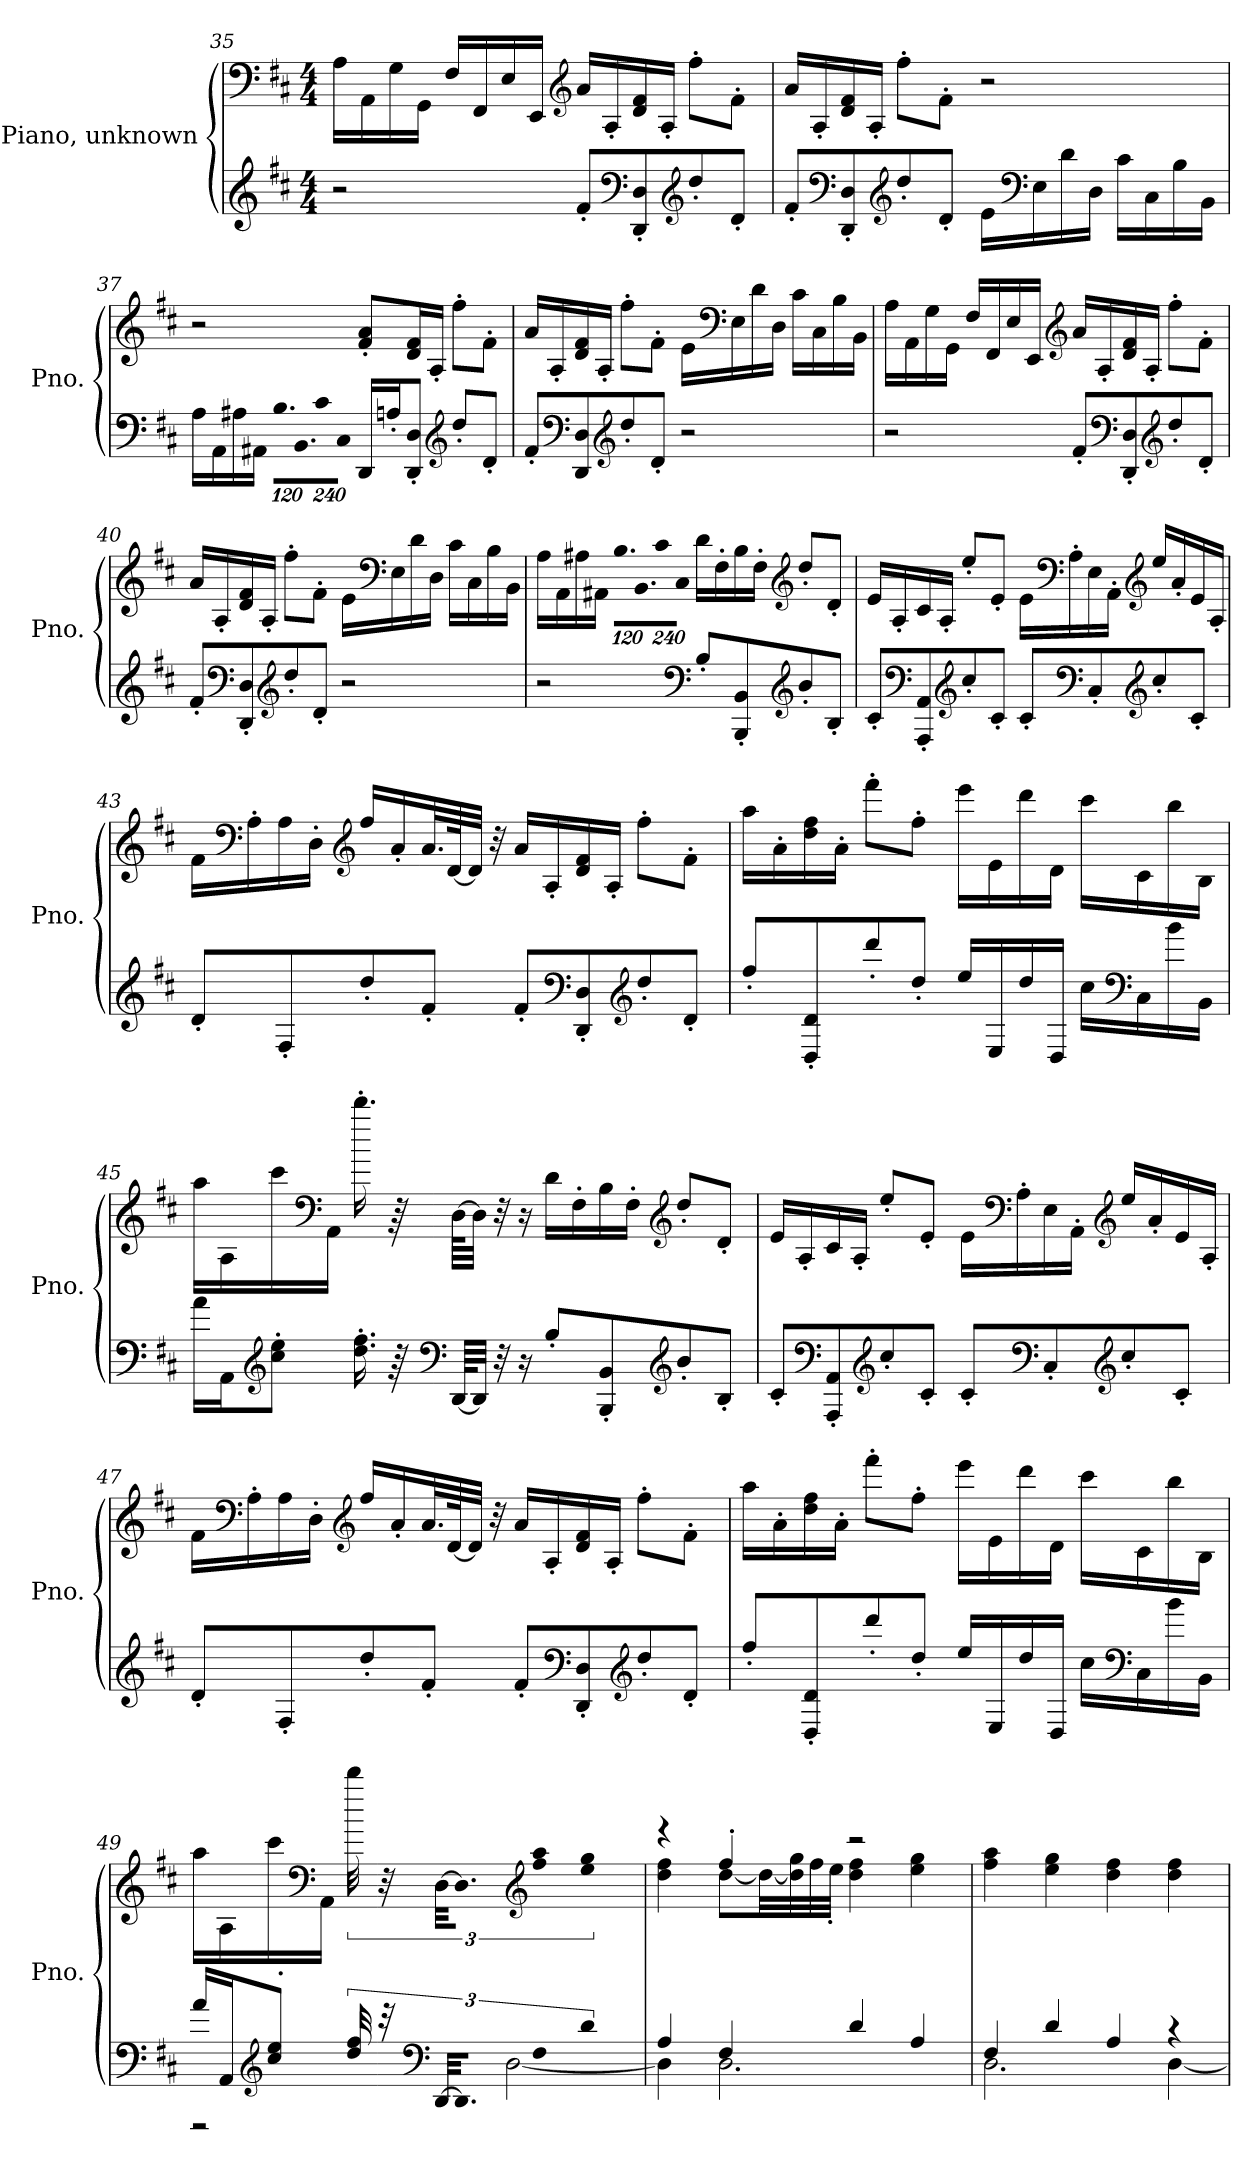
**kern	**kern
*part1	*part1
*staff2	*staff1
*I"Piano, unknown	*
*I'Pno.	*
*clefG2	*clefF4
*k[f#c#]	*k[f#c#]
*M4/4	*M4/4
=35	=35
2r	16A\LL
.	16AA\
.	16G\
.	16GG\JJ
.	16F#/LL
.	16FF#/
.	16E/
.	16EE/JJ
*	*clefG2
8f#'/L	16a/LL
.	16A'/
*clefF4	*
8DD/' 8D/'	16d/ 16f#/
.	16A'/JJ
*clefG2	*
8dd'/	8ff#'\L
8d'/J	8f#'\J
!!LO:LB:g=z
=36	=36
8f#'/L	16a/LL
.	16A'/
*clefF4	*
8DD/' 8D/'	16d/ 16f#/
.	16A'/JJ
*clefG2	*
8dd'/	8ff#'\L
8d'/J	8f#'\J
16e\LL	2r
*clefF4	*
16E\	.
16d\	.
16D\JJ	.
16c#\LL	.
16C#\	.
16B\	.
16BB\JJ	.
=37	=37
16A\LL	2r
16AA\	.
16A#X\	.
16AA#X\JJ	.
*Xbrackettup	*
!LO:N:vis=32.	!
1920%103B\LLL	.
!LO:N:vis=32.	!
1920%103BB\J	.
!LO:N:vis=16	!
1920%137c#\	.
!LO:N:vis=16	!
1920%137C#\JJ	.
16DD/LL	8f#/' 8a/'L
16An'/J	.
8DD/' 8D/'J	16d/ 16f#/L
.	16A'/JJ
*clefG2	*
8dd'/L	8ff#'\L
8d'/J	8f#'\J
!!LO:LB:g=z
=38	=38
8f#'/L	16a/LL
.	16A'/
*clefF4	*
8DD/ 8D/	16d/ 16f#/
.	16A'/JJ
*clefG2	*
8dd'/	8ff#'\L
8d'/J	8f#'\J
2r	16e\LL
*	*clefF4
.	16E\
.	16d\
.	16D\JJ
.	16c#\LL
.	16C#\
.	16B\
.	16BB\JJ
=39	=39
2r	16A\LL
.	16AA\
.	16G\
.	16GG\JJ
.	16F#/LL
.	16FF#/
.	16E/
.	16EE/JJ
*	*clefG2
8f#'/L	16a/LL
.	16A'/
*clefF4	*
8DD/' 8D/'	16d/ 16f#/
.	16A'/JJ
*clefG2	*
8dd'/	8ff#'\L
8d'/J	8f#'\J
!!LO:PB:g=z
=40	=40
8f#'/L	16a/LL
.	16A'/
*clefF4	*
8DD/' 8D/'	16d/ 16f#/
.	16A'/JJ
*clefG2	*
8dd'/	8ff#'\L
8d'/J	8f#'\J
2r	16e\LL
*	*clefF4
.	16E\
.	16d\
.	16D\JJ
.	16c#\LL
.	16C#\
.	16B\
.	16BB\JJ
=41	=41
2r	16A\LL
.	16AA\
.	16A#X\
.	16AA#X\JJ
*	*Xbrackettup
!	!LO:N:vis=32.
.	1920%103B\LLL
!	!LO:N:vis=32.
.	1920%103BB\J
!	!LO:N:vis=16
.	1920%137c#\
!	!LO:N:vis=16
.	1920%137C#\JJ
*clefF4	*
8B'/L	16d\LL
.	16F#'\
8BBB/' 8BB/'	16B\
.	16F#'\JJ
*clefG2	*clefG2
8b'/	8dd'/L
8B'/J	8d'/J
!!LO:LB:g=z
=42	=42
8c#'/L	16e/LL
.	16A'/
*clefF4	*
8AAA/' 8AA/'	16c#/
.	16A'/JJ
*clefG2	*
8cc#'/	8ee'/L
8c#'/J	8e'/J
8c#'/L	16e\LL
*	*clefF4
.	16A'\
*clefF4	*
8C#'/	16E\
.	16AA'\JJ
*clefG2	*clefG2
8cc#'/	16ee/LL
.	16a'/
8c#'/J	16e/
.	16A'/JJ
=43	=43
8d'/L	16f#\LL
*	*clefF4
.	16A'\
8F#'/	16A\
.	16D'\JJ
*	*clefG2
8dd'/	16ff#/LL
.	16a'/
8f#'/J	32.a/L
.	[64d/K
.	32d/JJJ]
.	32r
8f#'/L	16a/LL
.	16A'/
*clefF4	*
8DD/' 8D/'	16d/ 16f#/
.	16A'/JJ
*clefG2	*
8dd'/	8ff#'\L
8d'/J	8f#'\J
!!LO:LB:g=z
=44	=44
8ff#'/L	16aa\LL
.	16a'\
8D/' 8d/'	16dd\ 16ff#\
.	16a'\JJ
8ddd'/	8fff#'\L
8dd'/J	8ff#'\J
16ee/LL	16eee\LL
16E/	16e\
16dd/	16ddd\
16D/JJ	16d\JJ
16cc#\LL	16ccc#\LL
*clefF4	*
16C#\	16c#\
16b\	16bb\
16BB\JJ	16B\JJ
=45	=45
16a\LL	16aa\LL
16AA\J	16A\
*clefG2	*
8cc#\' 8ee\'J	16ccc#\
*	*clefF4
.	16AA\JJ
16.dd\' 16.ff#\'	16.ddd'\
64r	64r
*clefF4	*
[64DD/KLLL	[64D\KLLL
32DD/JJJ]	32D\JJJ]
32r	32r
16r	16r
8B'/L	16d\LL
.	16F#'\
8BBB/' 8BB/'	16B\
.	16F#'\JJ
*clefG2	*clefG2
8b'/	8dd'/L
8B'/J	8d'/J
!!LO:LB:g=z
=46	=46
8c#'/L	16e/LL
.	16A'/
*clefF4	*
8AAA/' 8AA/'	16c#/
.	16A'/JJ
*clefG2	*
8cc#'/	8ee'/L
8c#'/J	8e'/J
8c#'/L	16e\LL
*	*clefF4
.	16A'\
*clefF4	*
8C#'/	16E\
.	16AA'\JJ
*clefG2	*clefG2
8cc#'/	16ee/LL
.	16a'/
8c#'/J	16e/
.	16A'/JJ
=47	=47
8d'/L	16f#\LL
*	*clefF4
.	16A'\
8F#'/	16A\
.	16D'\JJ
*	*clefG2
8dd'/	16ff#/LL
.	16a'/
8f#'/J	32.a/L
.	[64d/K
.	32d/JJJ]
.	32r
8f#'/L	16a/LL
.	16A'/
*clefF4	*
8DD/' 8D/'	16d/ 16f#/
.	16A'/JJ
*clefG2	*
8dd'/	8ff#'\L
8d'/J	8f#'\J
!!LO:LB:g=z
=48	=48
8ff#'/L	16aa\LL
.	16a'\
8D/' 8d/'	16dd\ 16ff#\
.	16a'\JJ
8ddd'/	8fff#'\L
8dd'/J	8ff#'\J
16ee/LL	16eee\LL
16E/	16e\
16dd/	16ddd\
16D/JJ	16d\JJ
16cc#\LL	16ccc#\LL
*clefF4	*
16C#\	16c#\
16b\	16bb\
16BB\JJ	16B\JJ
=49	=49
*^	*
16a/LL	2r	16aa\LL
16AA/J	.	16A\
*clefG2	*	*
8cc#/' 8ee/'J	.	16ccc#\
*	*	*clefF4
.	.	16AA\JJ
*brackettup	*	*brackettup
48dd/ 48ff#/	.	48ddd\
48r	.	48r
*clefF4	*	*
[48DD/KKL	.	[48D\KKL
8.DD/J]	.	8.D\J]
*	*	*clefG2
4F#/	[2D\	4ff#\ 4aa\
4d/	.	4ee\ 4gg\
=50	=50	=50
*	*	*^
4A/	4D\]	4r	4dd\ 4ff#\
4F#/	2.D\	4ff#'/	[8dd\L
.	.	.	32dd\LL_
.	.	.	32dd\] 32gg\
.	.	.	32ff#\
.	.	.	32ee'\JJJ
4d/	.	2r	4dd\ 4ff#\
4A/	.	.	4ee\ 4gg\
*	*	*v	*v
!!LO:LB:g=z
=51	=51	=51
4F#/	2.D\	4ff#\ 4aa\
4d/	.	4ee\ 4gg\
4A/	.	4dd\ 4ff#\
4r	[4D\	4dd\ 4ff#\
*v	*v	*
=	=
*-	*-
